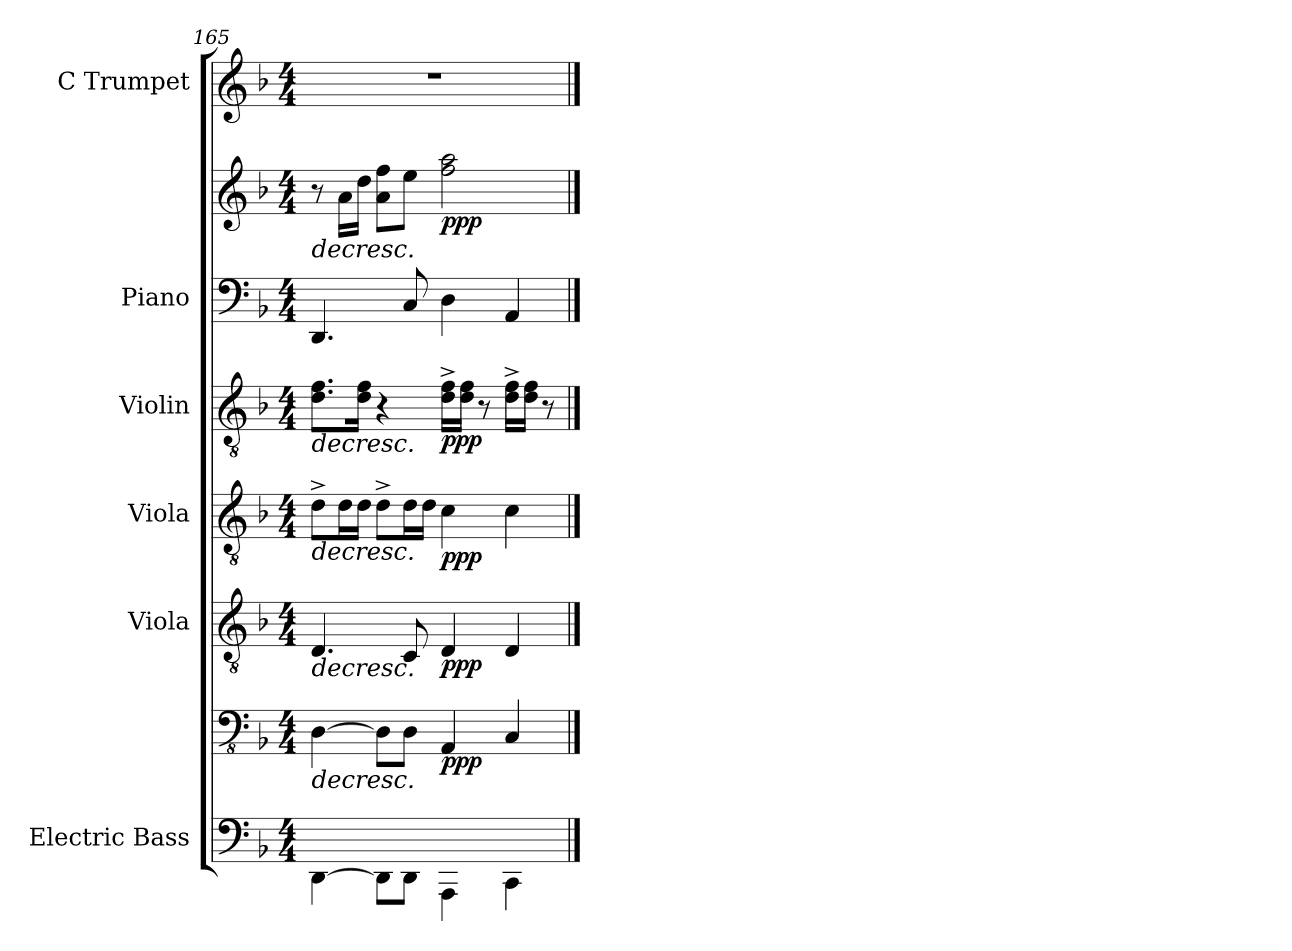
**kern	**kern	**dynam	**kern	**dynam	**kern	**dynam	**kern	**dynam	**kern	**kern	**dynam	**kern
*part6	*part6	*part6	*part5	*part5	*part4	*part4	*part3	*part3	*part2	*part2	*part2	*part1
*staff8	*staff7	*staff7/8	*staff6	*staff6	*staff5	*staff5	*staff4	*staff4	*staff3	*staff2	*staff2/3	*staff1
*I"Electric Bass	*	*	*I"Viola	*	*I"Viola	*	*I"Violin	*	*I"Piano	*	*	*I"C Trumpet
*I'El. B.	*	*	*I'Vla.	*	*I'Vla.	*	*I'Vln.	*	*I'Pno.	*	*	*I'C Tpt.
!!LO:LB:g=z
*	*clefFv4	*	*clefGv2	*	*clefGv2	*	*clefGv2	*	*clefF4	*clefG2	*	*clefG2
*k[b-]	*k[b-]	*	*k[b-]	*	*k[b-]	*	*k[b-]	*	*k[b-]	*k[b-]	*	*k[b-]
*M4/4	*M4/4	*	*M4/4	*	*M4/4	*	*M4/4	*	*M4/4	*M4/4	*	*M4/4
=165	=165	=165	=165	=165	=165	=165	=165	=165	=165	=165	=165	=165
!	!	!LO:HP:b	!	!LO:HP:b	!	!LO:HP:b	!	!LO:HP:b	!	!	!LO:HP:b	!
[4DD\	[4DD\	>	4.D/	>	8d^\L	>	8.d\ 8.f\L	>	4.DD/	8r	>	1r
.	.	.	.	.	16d\L	.	.	.	.	16a\LL	.	.
.	.	.	.	.	16d\JJ	.	16d\ 16f\Jk	.	.	16dd\JJ	.	.
8DD\L]	8DD\L]	.	.	.	8d^\L	.	4r	.	.	8a\ 8ff\L	.	.
8DD\J	8DD\J	.	8C/	.	16d\L	.	.	.	8C/	8ee\J	.	.
.	.	.	.	.	16d\JJ	.	.	.	.	.	.	.
!	!	!LO:DY:b	!	!LO:DY:b	!	!LO:DY:b	!	!LO:DY:b	!	!	!LO:DY:b	!
4AAA\	4AAA/	ppp	4D/	ppp	4c\	ppp	16d\^ 16f\^LL	ppp	4D\	2ff\ 2aa\	ppp	.
.	.	.	.	.	.	.	16d\ 16f\JJ	.	.	.	.	.
.	.	.	.	.	.	.	8r	.	.	.	.	.
4CC\	4CC/	.	4D/	.	4c\	.	16d\^ 16f\^LL	.	4AA/	.	.	.
.	.	.	.	.	.	.	16d\ 16f\JJ	.	.	.	.	.
.	.	.	.	.	.	.	8r	.	.	.	.	.
.	.	]	.	]	.	]	.	]	.	.	]	.
==	==	==	==	==	==	==	==	==	==	==	==	==
*-	*-	*-	*-	*-	*-	*-	*-	*-	*-	*-	*-	*-
